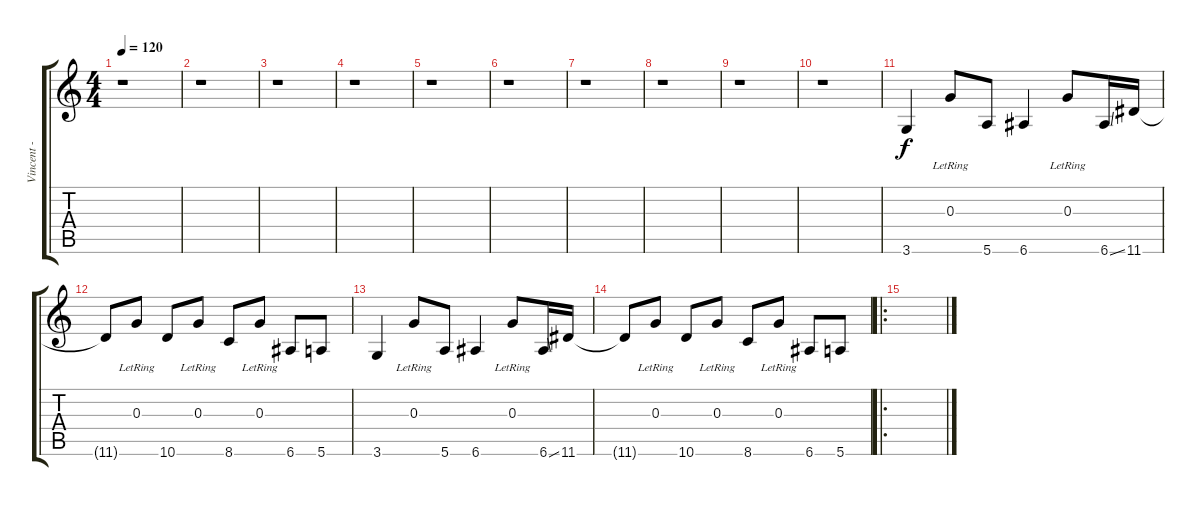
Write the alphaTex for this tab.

\track ("Vincent - Guitare clean" "Vincent - ") {instrument electricguitarclean}
\staff {score tabs}
\tuning (E4 B3 G3 D3 A2 E2) {hide}
\ts (4 4)
\tempo 120
\clef g2
\ks c
r.1{dy f} |
r.1 |
r.1 |
r.1 |
r.1 |
r.1 |
r.1 |
r.1 |
r.1 |
r.1 |
3.6.4 0.3{lr}.8 5.6.8 6.6.4 0.3{lr}.8 6.6{ss}.16 11.6.16 |
11.6{t}.8 0.3{lr}.8 10.6.8 0.3{lr}.8 8.6.8 0.3{lr}.8 6.6.8 5.6.8 |
3.6.4 0.3{lr}.8 5.6.8 6.6.4 0.3{lr}.8 6.6{ss}.16 11.6.16 |
11.6{t}.8 0.3{lr}.8 10.6.8 0.3{lr}.8 8.6.8 0.3{lr}.8 6.6.8 5.6.8 |
\ro
